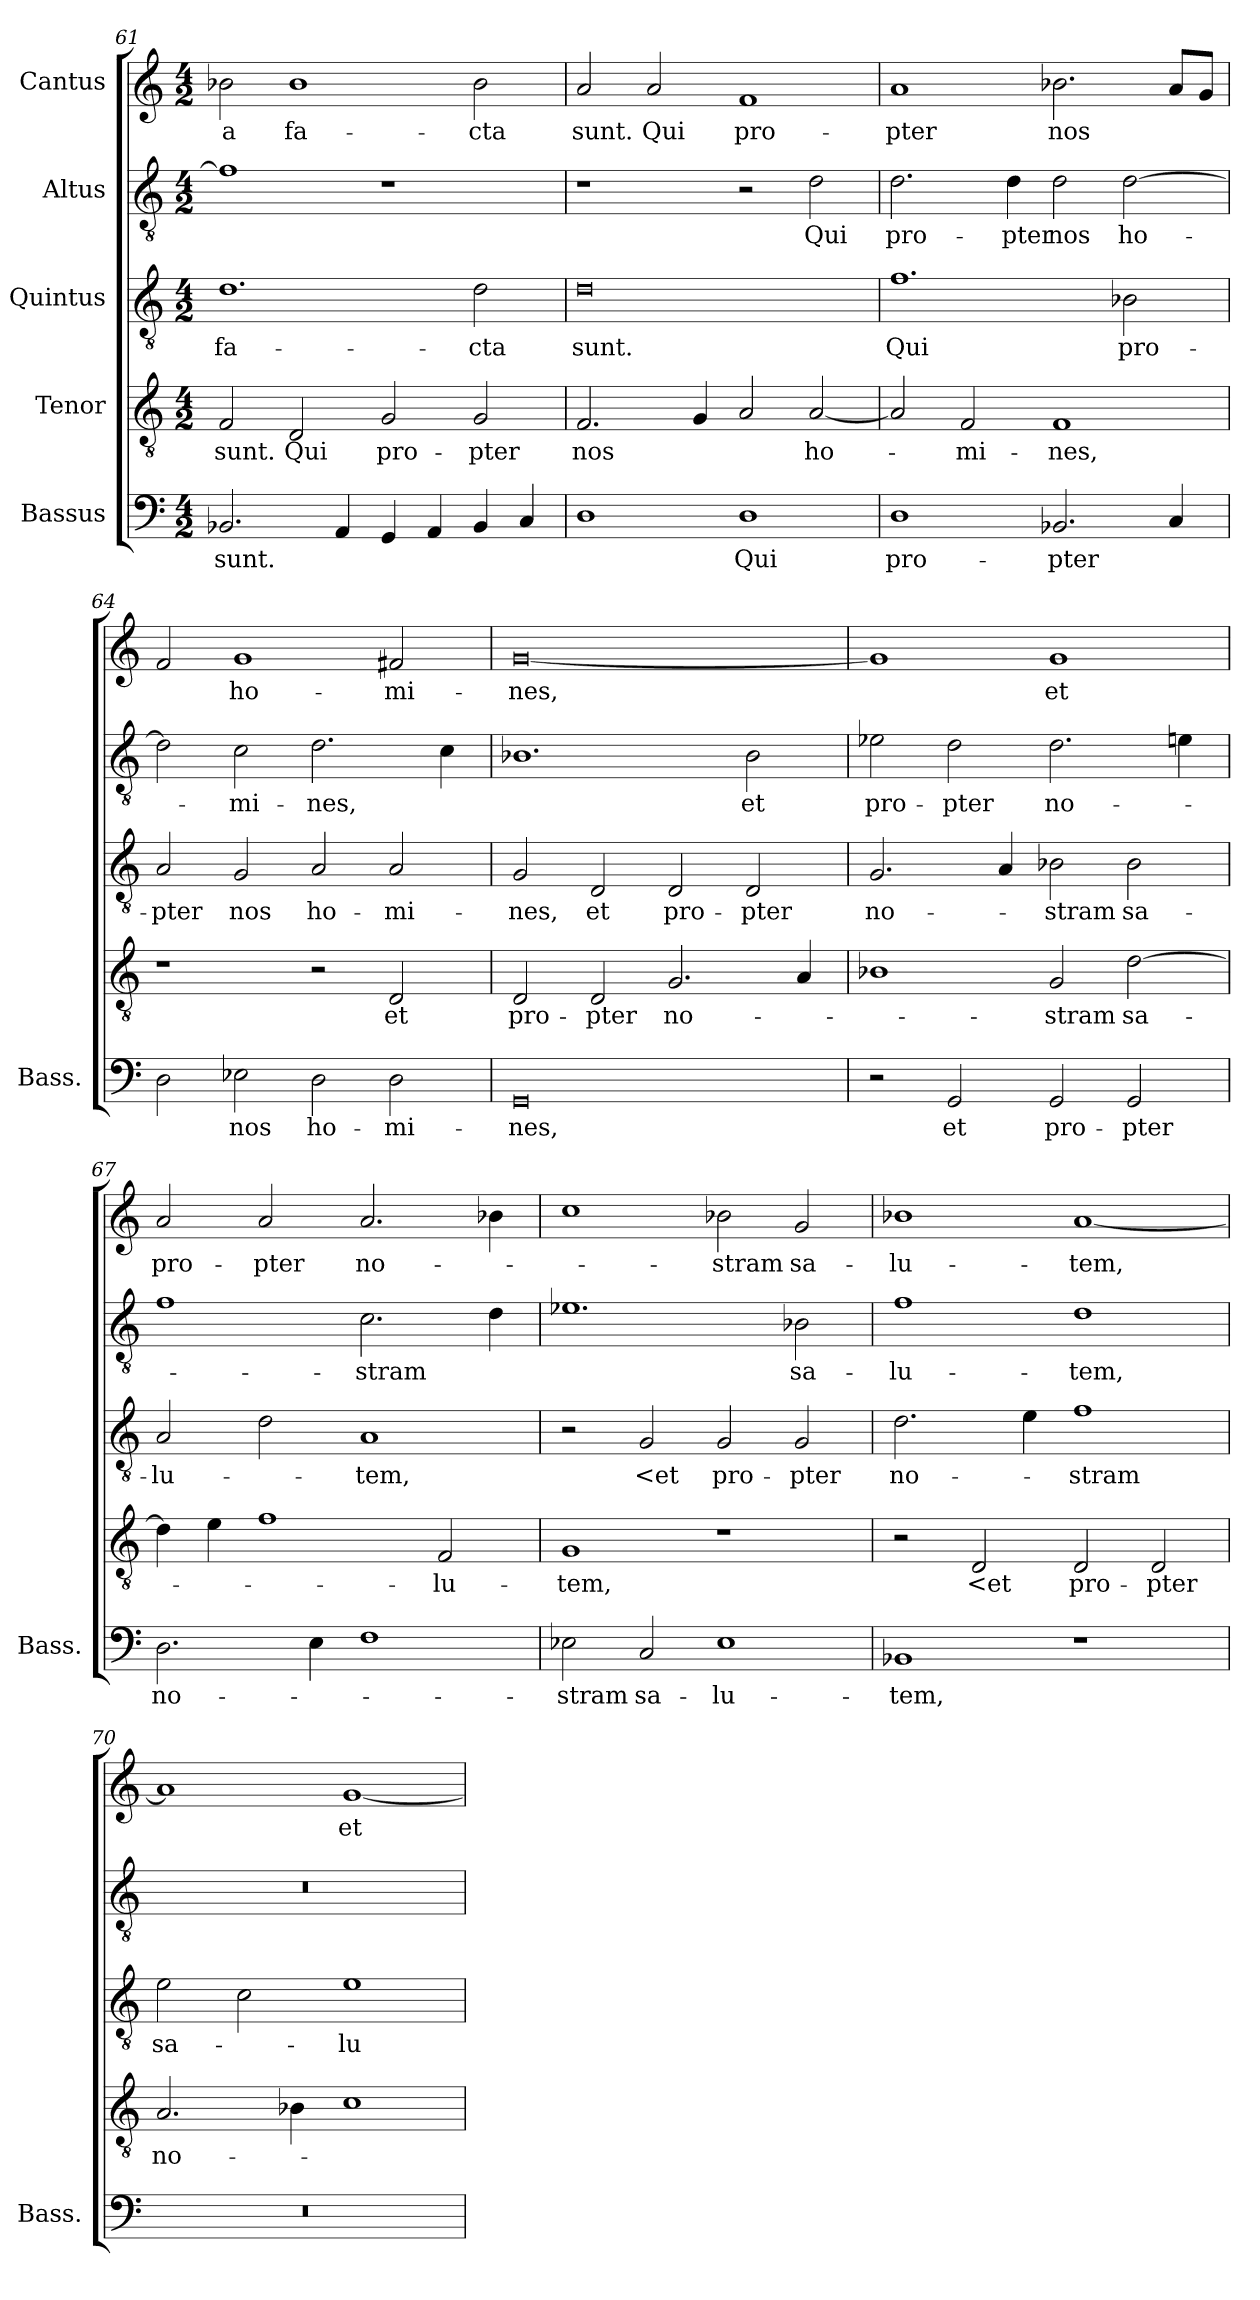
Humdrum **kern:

**kern	**text	**kern	**text	**kern	**text	**kern	**text	**kern	**text
*part5	*part5	*part4	*part4	*part3	*part3	*part2	*part2	*part1	*part1
*staff5	*staff5	*staff4	*staff4	*staff3	*staff3	*staff2	*staff2	*staff1	*staff1
*I"Bassus	*	*I"Tenor	*	*I"Quintus	*	*I"Altus	*	*I"Cantus	*
*I'Bass.	*	*	*	*	*	*	*	*	*
*clefF4	*	*clefGv2	*	*clefGv2	*	*clefGv2	*	*clefG2	*
*	*	*ITrd7c12	*	*ITrd7c12	*	*ITrd7c12	*	*	*
*k[]	*	*k[]	*	*k[]	*	*k[]	*	*k[]	*
*C:	*	*C:	*	*C:	*	*C:	*	*C:	*
*M4/2	*	*M4/2	*	*M4/2	*	*M4/2	*	*M4/2	*
=61	=61	=61	=61	=61	=61	=61	=61	=61	=61
2.BB-X/	sunt.	2FF/	sunt.	1.D\	fa-	1F\]	.	2b-X\	a
.	.	2DD/	Qui	.	.	.	.	1b-\	fa-
4AA/	.	.	.	.	.	.	.	.	.
4GG/	.	2GG/	pro-	.	.	1r	.	.	.
4AA/	.	.	.	.	.	.	.	.	.
4BB-/	.	2GG/	-pter	2D\	-cta	.	.	2b-\	-cta
4C/	.	.	.	.	.	.	.	.	.
=62	=62	=62	=62	=62	=62	=62	=62	=62	=62
1D\	.	2.FF/	nos	0D\	sunt.	1r	.	2a/	sunt.
.	.	.	.	.	.	.	.	2a/	Qui
.	.	4GG/	.	.	.	.	.	.	.
1D\	Qui	2AA/	.	.	.	2r	.	1f/	pro-
.	.	[2AA/	ho-	.	.	2D\	Qui	.	.
=63	=63	=63	=63	=63	=63	=63	=63	=63	=63
1D\	pro-	2AA/]	.	1.F\	Qui	2.D\	pro-	1a/	-pter
.	.	2FF/	-mi-	.	.	.	.	.	.
.	.	.	.	.	.	4D\	-pter	.	.
2.BB-X/	-pter	1FF/	-nes,	.	.	2D\	nos	2.b-X\	nos
.	.	.	.	2BB-X\	pro-	[2D\	ho-	.	.
4C/	.	.	.	.	.	.	.	8a/L	.
.	.	.	.	.	.	.	.	8g/J	.
=64	=64	=64	=64	=64	=64	=64	=64	=64	=64
2D\	.	1r	.	2AA/	-pter	2D\]	.	2f/	.
2E-\	nos	.	.	2GG/	nos	2C\	-mi-	1g/	ho-
2D\	ho-	2r	.	2AA/	ho-	2.D\	-nes,	.	.
2D\	-mi-	2DD/	et	2AA/	-mi-	.	.	2f#/	-mi-
.	.	.	.	.	.	4C\	.	.	.
=65	=65	=65	=65	=65	=65	=65	=65	=65	=65
0GG/	-nes,	2DD/	pro-	2GG/	-nes,	1.BB-X\	.	[0g/	-nes,
.	.	2DD/	-pter	2DD/	et	.	.	.	.
.	.	2.GG/	no-	2DD/	pro-	.	.	.	.
.	.	.	.	2DD/	-pter	2BB-\	et	.	.
.	.	4AA/	.	.	.	.	.	.	.
=66	=66	=66	=66	=66	=66	=66	=66	=66	=66
2r	.	1BB-X\	.	2.GG/	no-	2E-\	pro-	1g/]	.
2GG/	et	.	.	.	.	2D\	-pter	.	.
.	.	.	.	4AA/	.	.	.	.	.
2GG/	pro-	2GG/	-stram	2BB-X\	-stram	2.D\	no-	1g/	et
2GG/	-pter	[2D\	sa-	2BB-\	sa-	.	.	.	.
.	.	.	.	.	.	4E\	.	.	.
=67	=67	=67	=67	=67	=67	=67	=67	=67	=67
2.D\	no-	4D\]	.	2AA/	-lu-	1F\	.	2a/	pro-
.	.	4E\	.	.	.	.	.	.	.
.	.	1F\	.	2D\	.	.	.	2a/	-pter
4E\	.	.	.	.	.	.	.	.	.
1F\	.	.	.	1AA/	-tem,	2.C\	-stram	2.a/	no-
.	.	2FF/	-lu-	.	.	.	.	.	.
.	.	.	.	.	.	4D\	.	4b-X\	.
=68	=68	=68	=68	=68	=68	=68	=68	=68	=68
2E-X\	-stram	1GG/	-tem,	2r	.	1.E-X\	.	1cc\	.
2C/	sa-	.	.	2GG/	<et	.	.	.	.
1E-\	-lu-	1r	.	2GG/	pro-	.	.	2b-X\	-stram
.	.	.	.	2GG/	-pter	2BB-X\	sa-	2g/	sa-
=69	=69	=69	=69	=69	=69	=69	=69	=69	=69
1BB-X/	-tem,	2r	.	2.D\	no-	1F\	-lu-	1b-X\	-lu-
.	.	2DD/	<et	.	.	.	.	.	.
.	.	.	.	4E\	.	.	.	.	.
1r	.	2DD/	pro-	1F\	-stram	1D\	-tem,	[1a/	-tem,
.	.	2DD/	-pter	.	.	.	.	.	.
=70	=70	=70	=70	=70	=70	=70	=70	=70	=70
0r	.	2.AA/	no-	2E\	sa-	0r	.	1a/]	.
.	.	.	.	2C\	.	.	.	.	.
.	.	4BB-X\	.	.	.	.	.	.	.
.	.	1C\	.	1E\	-lu-	.	.	[1g/	et
=	=	=	=	=	=	=	=	=	=
*-	*-	*-	*-	*-	*-	*-	*-	*-	*-
